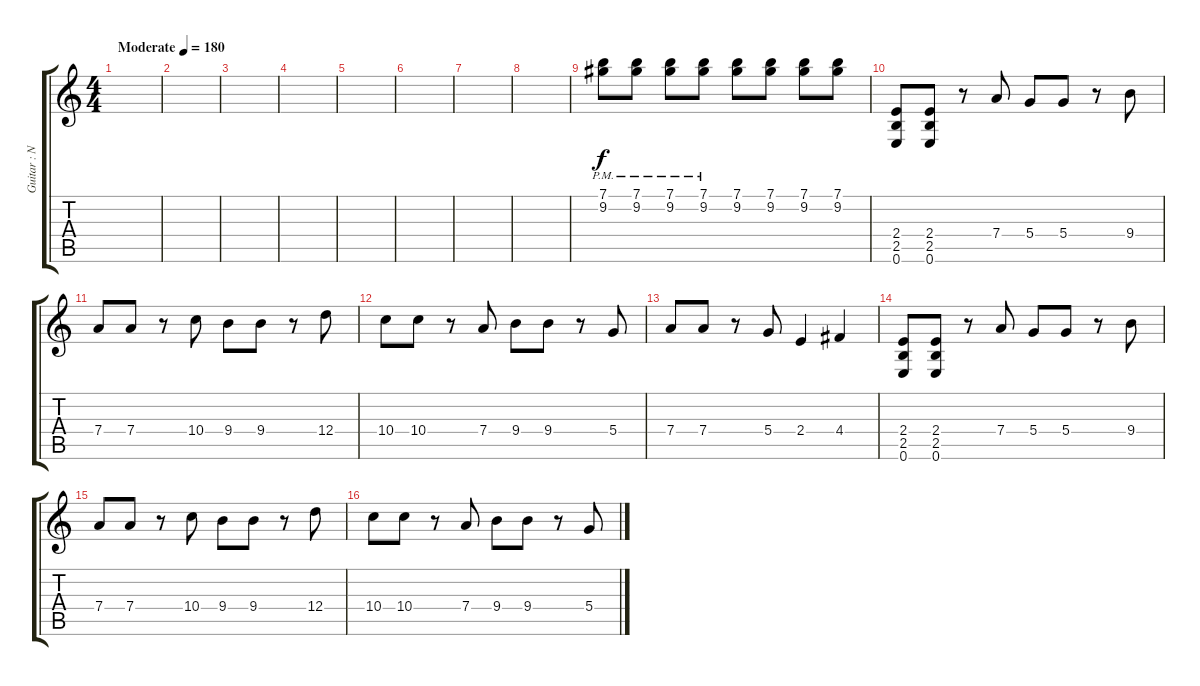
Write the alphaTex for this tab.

\track ("Guitar : Nakano Azusa" "Guitar : N") {instrument overdrivenguitar}
\staff {score tabs}
\tuning (E4 B3 G3 D3 A2 E2) {hide}
\ts (4 4)
\tempo (180 "Moderate")
\clef g2
\ks c
|
|
|
|
|
|
|
|
(7.1{pm} 9.2).8 (7.1{pm} 9.2).8 (7.1{pm} 9.2).8 (7.1{pm} 9.2).8 (7.1 9.2).8 (7.1 9.2).8 (7.1 9.2).8 (7.1 9.2).8 |
(2.4 2.5 0.6).8{dy f} (2.4 2.5 0.6).8 r.8 7.4.8 5.4.8 5.4.8 r.8 9.4.8 |
7.4.8 7.4.8 r.8 10.4.8 9.4.8 9.4.8 r.8 12.4.8 |
10.4.8 10.4.8 r.8 7.4.8 9.4.8 9.4.8 r.8 5.4.8 |
7.4.8 7.4.8 r.8 5.4.8 2.4.4 4.4.4 |
(2.4 2.5 0.6).8 (2.4 2.5 0.6).8 r.8 7.4.8 5.4.8 5.4.8 r.8 9.4.8 |
7.4.8 7.4.8 r.8 10.4.8 9.4.8 9.4.8 r.8 12.4.8 |
10.4.8 10.4.8 r.8 7.4.8 9.4.8 9.4.8 r.8 5.4.8
